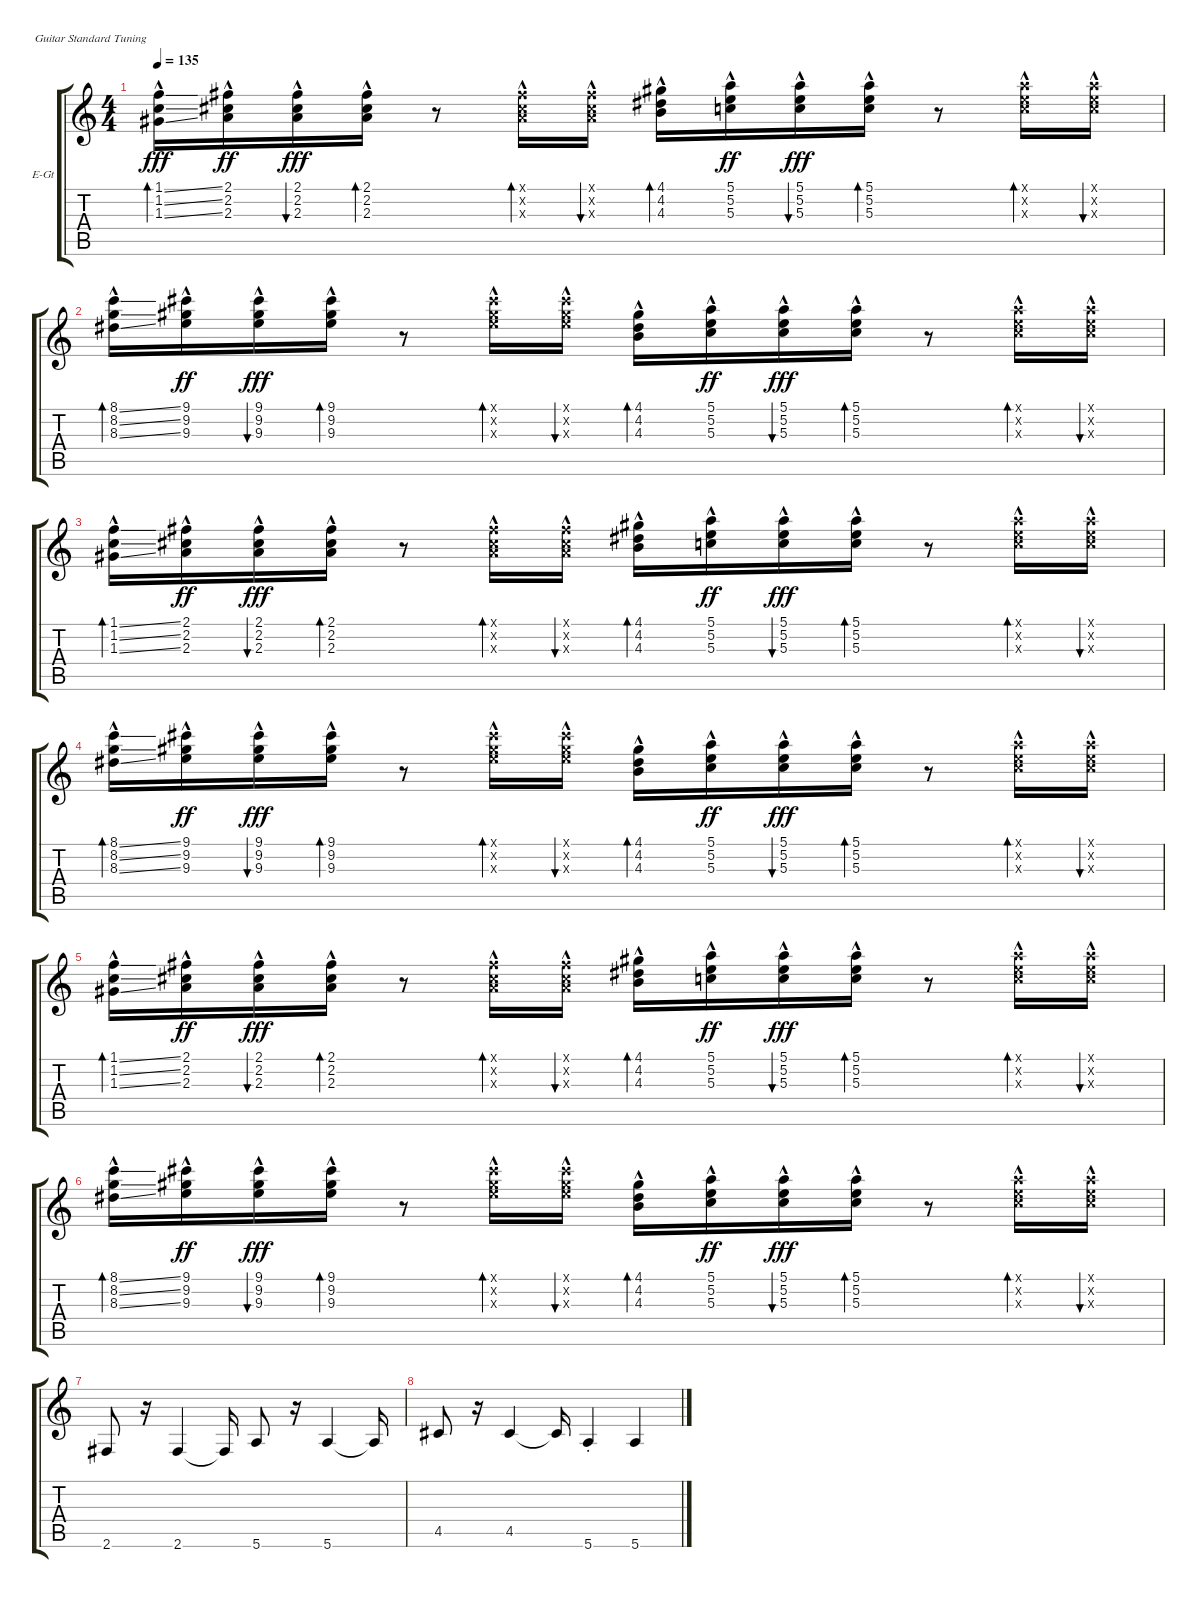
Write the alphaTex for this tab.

\defaultSystemsLayout 4
\bracketExtendMode groupsimilarinstruments
\firstSystemTrackNameOrientation horizontal
\otherSystemsTrackNameOrientation horizontal
\track ("Turner" "E-Gt") {instrument electricguitarclean}
\staff {score tabs}
\tuning (E4 B3 G3 D3 A2 E2)
\ts (4 4)
\tempo 135
\clef g2
\ks c
(1.1{ss hac} 1.2{ss hac} 1.3{ss hac}).16{bd 42 dy fff} (2.1{hac} 2.2{hac} 2.3{hac}).16{dy ff} (2.1{hac} 2.3{hac} 2.2{hac}).16{bu 42 dy fff} (2.1{hac} 2.2{hac} 2.3{hac}).16{bd 42} r.8 (2.1{hac x} 2.3{hac x} 2.2{hac x}).16{bd 42} (2.1{hac x} 2.2{hac x} 2.3{hac x}).16{bu 42} (4.1{hac} 4.3{hac} 4.2{hac}).16{bd 42} (5.1{hac} 5.2{hac} 5.3{hac}).16{dy ff} (5.1{hac} 5.2{hac} 5.3{hac}).16{bu 42 dy fff} (5.1{hac} 5.2{hac} 5.3{hac}).16{bd 42} r.8 (5.1{hac x} 5.2{hac x} 5.3{hac x}).16{bd 42} (5.1{hac x} 5.2{hac x} 5.3{hac x}).16{bu 42} |
(8.1{ss hac} 8.2{ss hac} 8.3{ss hac}).16{bd 42} (9.1{hac} 9.2{hac} 9.3{hac}).16{dy ff} (9.1{hac} 9.3{hac} 9.2{hac}).16{bu 42 dy fff} (9.1{hac} 9.2{hac} 9.3{hac}).16{bd 42} r.8 (9.1{hac x} 9.3{hac x} 9.2{hac x}).16{bd 42} (9.1{hac x} 9.2{hac x} 9.3{hac x}).16{bu 42} (4.1{hac} 4.3{hac} 4.2{hac}).16{bd 42} (5.1{hac} 5.2{hac} 5.3{hac}).16{dy ff} (5.1{hac} 5.2{hac} 5.3{hac}).16{bu 42 dy fff} (5.1{hac} 5.2{hac} 5.3{hac}).16{bd 42} r.8 (5.1{hac x} 5.2{hac x} 5.3{hac x}).16{bd 42} (5.1{hac x} 5.2{hac x} 5.3{hac x}).16{bu 42} |
(1.1{ss hac} 1.2{ss hac} 1.3{ss hac}).16{bd 42} (2.1{hac} 2.2{hac} 2.3{hac}).16{dy ff} (2.1{hac} 2.3{hac} 2.2{hac}).16{bu 42 dy fff} (2.1{hac} 2.2{hac} 2.3{hac}).16{bd 42} r.8 (2.1{hac x} 2.3{hac x} 2.2{hac x}).16{bd 42} (2.1{hac x} 2.2{hac x} 2.3{hac x}).16{bu 42} (4.1{hac} 4.3{hac} 4.2{hac}).16{bd 42} (5.1{hac} 5.2{hac} 5.3{hac}).16{dy ff} (5.1{hac} 5.2{hac} 5.3{hac}).16{bu 42 dy fff} (5.1{hac} 5.2{hac} 5.3{hac}).16{bd 42} r.8 (5.1{hac x} 5.2{hac x} 5.3{hac x}).16{bd 42} (5.1{hac x} 5.2{hac x} 5.3{hac x}).16{bu 42} |
(8.1{ss hac} 8.2{ss hac} 8.3{ss hac}).16{bd 42} (9.1{hac} 9.2{hac} 9.3{hac}).16{dy ff} (9.1{hac} 9.3{hac} 9.2{hac}).16{bu 42 dy fff} (9.1{hac} 9.2{hac} 9.3{hac}).16{bd 42} r.8 (9.1{hac x} 9.3{hac x} 9.2{hac x}).16{bd 42} (9.1{hac x} 9.2{hac x} 9.3{hac x}).16{bu 42} (4.1{hac} 4.3{hac} 4.2{hac}).16{bd 42} (5.1{hac} 5.2{hac} 5.3{hac}).16{dy ff} (5.1{hac} 5.2{hac} 5.3{hac}).16{bu 42 dy fff} (5.1{hac} 5.2{hac} 5.3{hac}).16{bd 42} r.8 (5.1{hac x} 5.2{hac x} 5.3{hac x}).16{bd 42} (5.1{hac x} 5.2{hac x} 5.3{hac x}).16{bu 42} |
(1.1{ss hac} 1.2{ss hac} 1.3{ss hac}).16{bd 42} (2.1{hac} 2.2{hac} 2.3{hac}).16{dy ff} (2.1{hac} 2.3{hac} 2.2{hac}).16{bu 42 dy fff} (2.1{hac} 2.2{hac} 2.3{hac}).16{bd 42} r.8 (2.1{hac x} 2.3{hac x} 2.2{hac x}).16{bd 42} (2.1{hac x} 2.2{hac x} 2.3{hac x}).16{bu 42} (4.1{hac} 4.3{hac} 4.2{hac}).16{bd 42} (5.1{hac} 5.2{hac} 5.3{hac}).16{dy ff} (5.1{hac} 5.2{hac} 5.3{hac}).16{bu 42 dy fff} (5.1{hac} 5.2{hac} 5.3{hac}).16{bd 42} r.8 (5.1{hac x} 5.2{hac x} 5.3{hac x}).16{bd 42} (5.1{hac x} 5.2{hac x} 5.3{hac x}).16{bu 42} |
(8.1{ss hac} 8.2{ss hac} 8.3{ss hac}).16{bd 42} (9.1{hac} 9.2{hac} 9.3{hac}).16{dy ff} (9.1{hac} 9.3{hac} 9.2{hac}).16{bu 42 dy fff} (9.1{hac} 9.2{hac} 9.3{hac}).16{bd 42} r.8 (9.1{hac x} 9.3{hac x} 9.2{hac x}).16{bd 42} (9.1{hac x} 9.2{hac x} 9.3{hac x}).16{bu 42} (4.1{hac} 4.3{hac} 4.2{hac}).16{bd 42} (5.1{hac} 5.2{hac} 5.3{hac}).16{dy ff} (5.1{hac} 5.2{hac} 5.3{hac}).16{bu 42 dy fff} (5.1{hac} 5.2{hac} 5.3{hac}).16{bd 42} r.8 (5.1{hac x} 5.2{hac x} 5.3{hac x}).16{bd 42} (5.1{hac x} 5.2{hac x} 5.3{hac x}).16{bu 42} |
2.6.8 r.16 2.6.4 2.6{t}.16 5.6.8 r.16 5.6.4 5.6{t}.16 |
4.5.8 r.16 4.5.4 4.5{t}.16 5.6{st}.4 5.6.4
